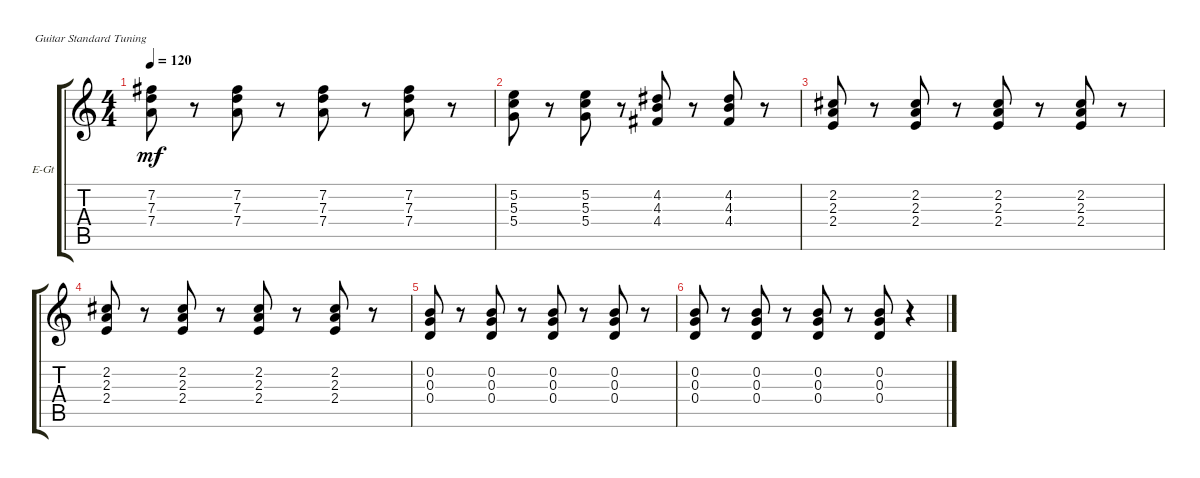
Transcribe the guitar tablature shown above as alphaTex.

\defaultSystemsLayout 4
\bracketExtendMode groupsimilarinstruments
\firstSystemTrackNameOrientation horizontal
\otherSystemsTrackNameOrientation horizontal
\track ("Electric Guitar 2" "E-Gt") {instrument overdrivenguitar}
\staff {score tabs}
\tuning (E4 B3 G3 D3 A2 E2)
\ts (4 4)
\tempo 120
\clef g2
\ks c
(7.2 7.3 7.4).8{dy mf} r.8 (7.4 7.3 7.2).8 r.8 (7.4 7.2 7.3).8 r.8 (7.4 7.3 7.2).8 r.8 |
(5.2 5.3 5.4).8 r.8 (5.4 5.3 5.2).8 r.8 (4.4 4.2 4.3).8 r.8 (4.4 4.3 4.2).8 r.8 |
(2.2 2.3 2.4).8 r.8 (2.4 2.3 2.2).8 r.8 (2.4 2.2 2.3).8 r.8 (2.4 2.3 2.2).8 r.8 |
(2.2 2.3 2.4).8 r.8 (2.4 2.3 2.2).8 r.8 (2.4 2.2 2.3).8 r.8 (2.4 2.3 2.2).8 r.8 |
(0.2 0.3 0.4).8 r.8 (0.4 0.3 0.2).8 r.8 (0.4 0.2 0.3).8 r.8 (0.4 0.3 0.2).8 r.8 |
(0.2 0.3 0.4).8 r.8 (0.4 0.3 0.2).8 r.8 (0.4 0.2 0.3).8 r.8 (0.4 0.3 0.2).8 r.4
